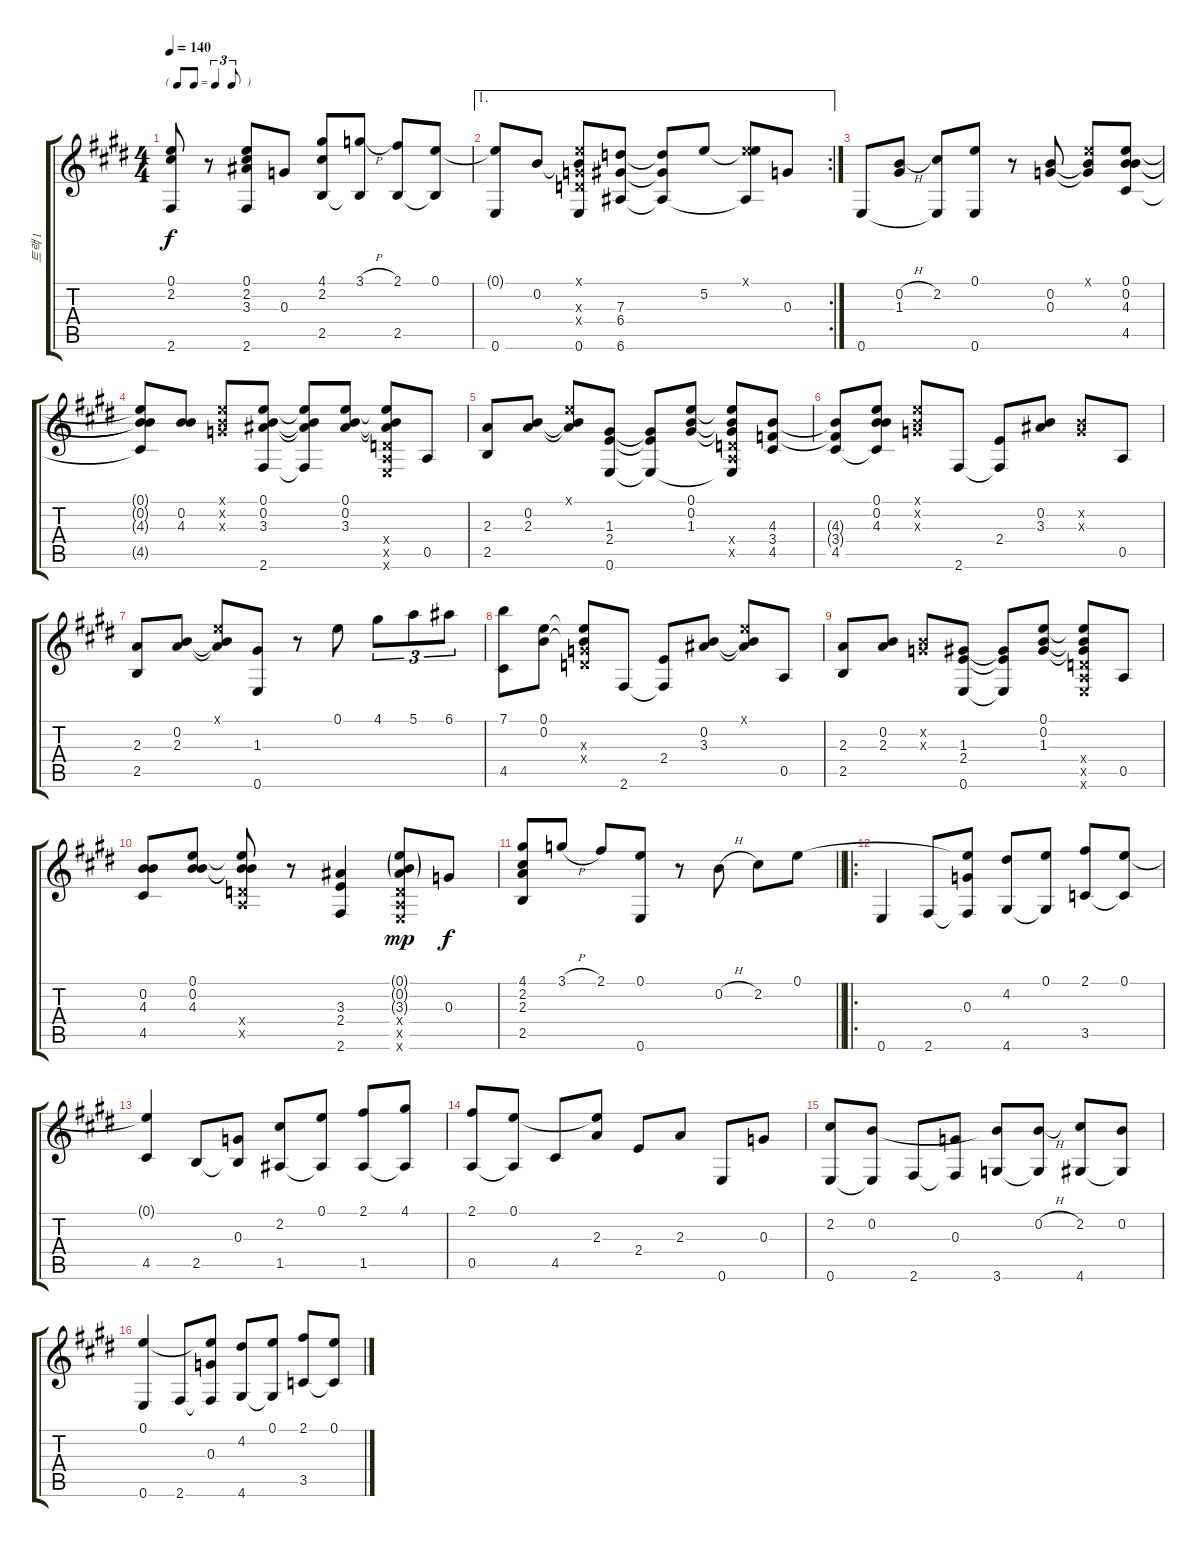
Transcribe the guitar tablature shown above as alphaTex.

\track ("트랙 1" "트랙 1") {instrument acousticguitarsteel}
\staff {score tabs}
\tuning (E4 B3 G3 D3 A2 E2) {hide}
\ts (4 4)
\tf triplet8th
\tempo 140
\clef g2
\ks e
(0.1 2.2 2.6).8{dy f} r.8 (0.1 2.2 3.3 2.6).8 0.3.8 (4.1 2.2 2.5).8 (3.1{h} 2.5{t}).8 (2.1 2.5).8 (0.1 2.5{t}).8 |
\ae 1
\rc 2
(0.1{t} 0.6).8 0.2.8 (0.1{x} 0.2{t} 0.3{x} 0.4{x} 0.6).8 (7.3 6.4 6.6).8 (7.3{t} 6.4{t} 6.6{t}).8 5.2.8 (0.1{x} 5.2{t} 6.6{t}).8 0.3.8 |
0.6.8 (0.2{h} 1.3).8 (2.2 0.6{t}).8 (0.1 0.6).8 r.8 (0.2 0.3).8 (0.1{x} 0.2{t} 0.3{t}).8 (0.1 0.2 4.3 4.5).8 |
(0.1{t} 0.2{t} 4.3{t} 4.5{t}).8 (0.2 4.3).8 (0.1{x} 0.2{x} 0.3{x}).8 (0.1 0.2 3.3 2.6).8 (0.1{t} 0.2{t} 3.3{t} 2.6{t}).8 (0.1 0.2 3.3).8 (0.1{t} 0.2{t} 3.3{t} 0.4{x} 0.5{x} 0.6{x}).8 0.5.8 |
(2.3 2.5).8 (0.2 2.3).8 (0.1{x} 0.2{t} 2.3{t}).8 (1.3 2.4 0.6).8 (1.3{t} 2.4{t} 0.6{t}).8 (0.1 0.2 1.3).8 (0.1{t} 0.2{t} 1.3{t} 0.4{x} 0.5{x} 0.6{t}).8 (4.3 3.4 4.5).8 |
(4.3{t} 3.4{t} 4.5).8 (0.1 0.2 4.3 4.5{t}).8 (0.1{x} 0.2{x} 0.3{x}).8 2.6.8 (2.4 2.6{t}).8 (0.2 3.3).8 (0.2{x} 0.3{x}).8 0.5.8 |
(2.3 2.5).8 (0.2 2.3).8 (0.1{x} 0.2{t} 2.3{t}).8 (1.3 0.6).8 r.8 0.1.8 4.1.8{tu (3 2)} 5.1.8{tu (3 2)} 6.1.8{tu (3 2)} |
(7.1 4.5).8 (0.1 0.2).8 (0.1{t} 0.2{t} 0.3{x} 0.4{x}).8 2.6.8 (2.4 2.6{t}).8 (0.2 3.3).8 (0.1{x} 0.2{t} 3.3{t}).8 0.5.8 |
(2.3 2.5).8 (0.2 2.3).8 (0.2{x} 0.3{x}).8 (1.3 2.4 0.6).8 (1.3{t} 2.4{t} 0.6{t}).8 (0.1 0.2 1.3).8 (0.1{t} 0.2{t} 1.3{t} 0.4{x} 0.5{x} 0.6{x}).8 0.5.8 |
(0.2 4.3 4.5).8 (0.1 0.2 4.3).8 (0.1{t} 0.2{t} 4.3{t} 0.4{x} 0.5{x}).8 r.8 (3.3 2.4 2.6).4 (0.1{g} 0.2{g} 3.3{g} 0.4{x} 0.5{x} 0.6{x}).8{dy mp} 0.3.8{dy f} |
\barLineRight lightlight
(4.1 2.2 2.3 2.5).8 3.1{h}.8 2.1.8 (0.1 0.6).8 r.8 0.2{h}.8 2.2.8 0.1.8 |
\ro
0.6.4 2.6.8 (0.1{t} 0.3 2.6{t}).8 (4.2 4.6).8 (0.1 4.6{t}).8 (2.1 3.5).8 (0.1 3.5{t}).8 |
(0.1{t} 4.5).4 2.5.8 (0.3 2.5{t}).8 (2.2 1.5).8 (0.1 1.5{t}).8 (2.1 1.5).8 (4.1 1.5{t}).8 |
(2.1 0.5).8 (0.1 0.5{t}).8 4.5.8 (0.1{t} 2.3).8 2.4.8 2.3.8 0.6.8 0.3.8 |
(2.2 0.6).8 (0.2 0.6{t}).8 2.6.8 (0.3 2.6{t}).8 (0.2{t} 3.6).8 (0.2{h} 3.6{t}).8 (2.2 4.6).8 (0.2 4.6{t}).8 |
(0.1 0.6).4 2.6.8 (0.1{t} 0.3 2.6{t}).8 (4.2 4.6).8 (0.1 4.6{t}).8 (2.1 3.5).8 (0.1 3.5{t}).8
